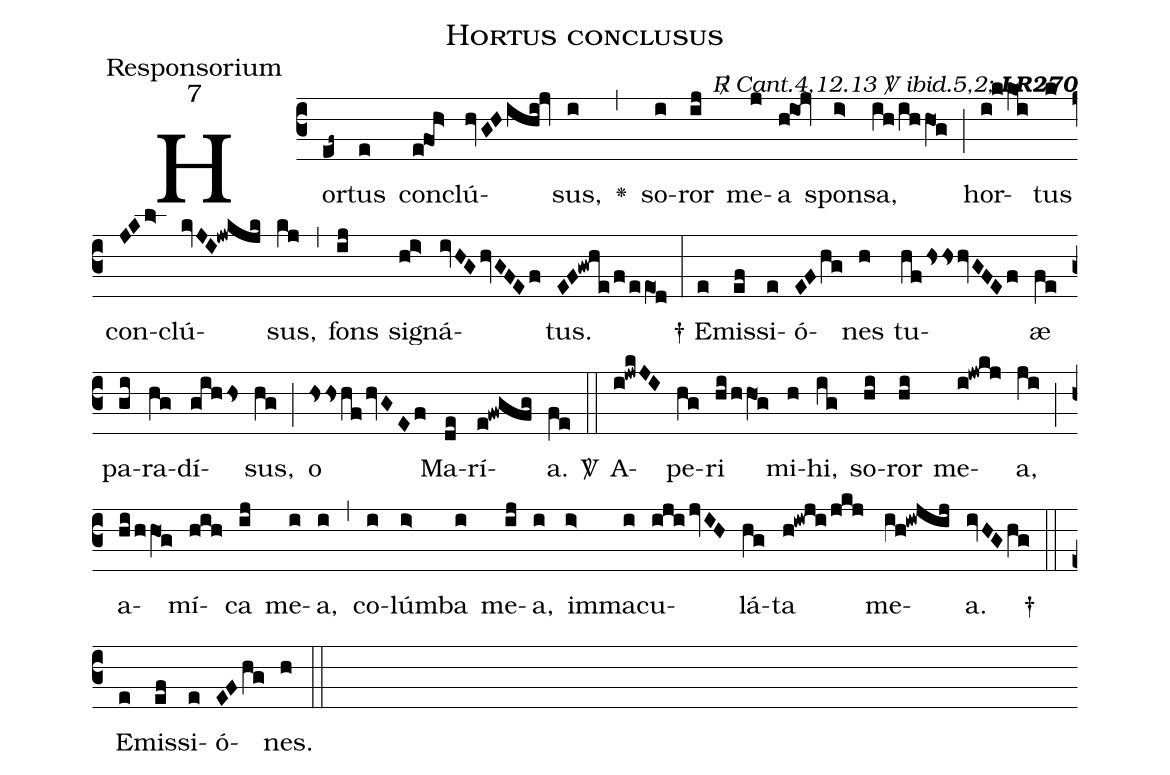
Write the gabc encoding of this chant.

name:Hortus conclusus;
office-part:Responsorium;
mode:7;
commentary:{\itshape\mdseries \Rbar\  Cant.4,12.13 \Vbar\   ibid.5,2;\/}  {\bfseries LR270};
%%
(c3)Hor(ef~)tus(e) con(e!foh>)clú(hvGHihi!jv)sus,(i) <v>\greheightstar</v>(,) so(i)ror(ij) me(j)a(h!ioj) spon(i>)sa,(ih/ih/hO1g) (;) hor(i!kkO1i)tus(k) con(JKl>)clú(kvJI!jwkjk)sus,(kj) (,) fons(ij) si(hi>)gná(ivHGhvGFEf)tus.(EF!gwhe/f/eeO1d) (:) † E(e)mis(ef)si(e)ó(EFhg)nes(h) tu(hfhshshvGFEf)æ(fe) pa(gi)ra(hg)dí(gihhs)sus,(hg) (;) o(hshshfhvGEf) Ma(de)rí(e!fwgfg)a.(fe)
<sp>V/</sp>(::) A(i!jwkJI)pe(hg)ri(hi/hhO1g) mi(h)hi,(ig) so(hi)ror(hi) me(i!jwkj)a,(ji) (;) a(hi/hhO1g)mí(hih)ca(ij) me(i)a,(i) (,) co(i)lúm(i>)ba(i) me(ij)a,(i) im(i>)ma(i)cu(iji/jvIH)lá(hg)ta(h!iwji/jkj) me(ih!iwjij)a.(ivHGhg) †(::) E(e)mis(ef)si(e)ó(EFhg)nes.(h) (::)
